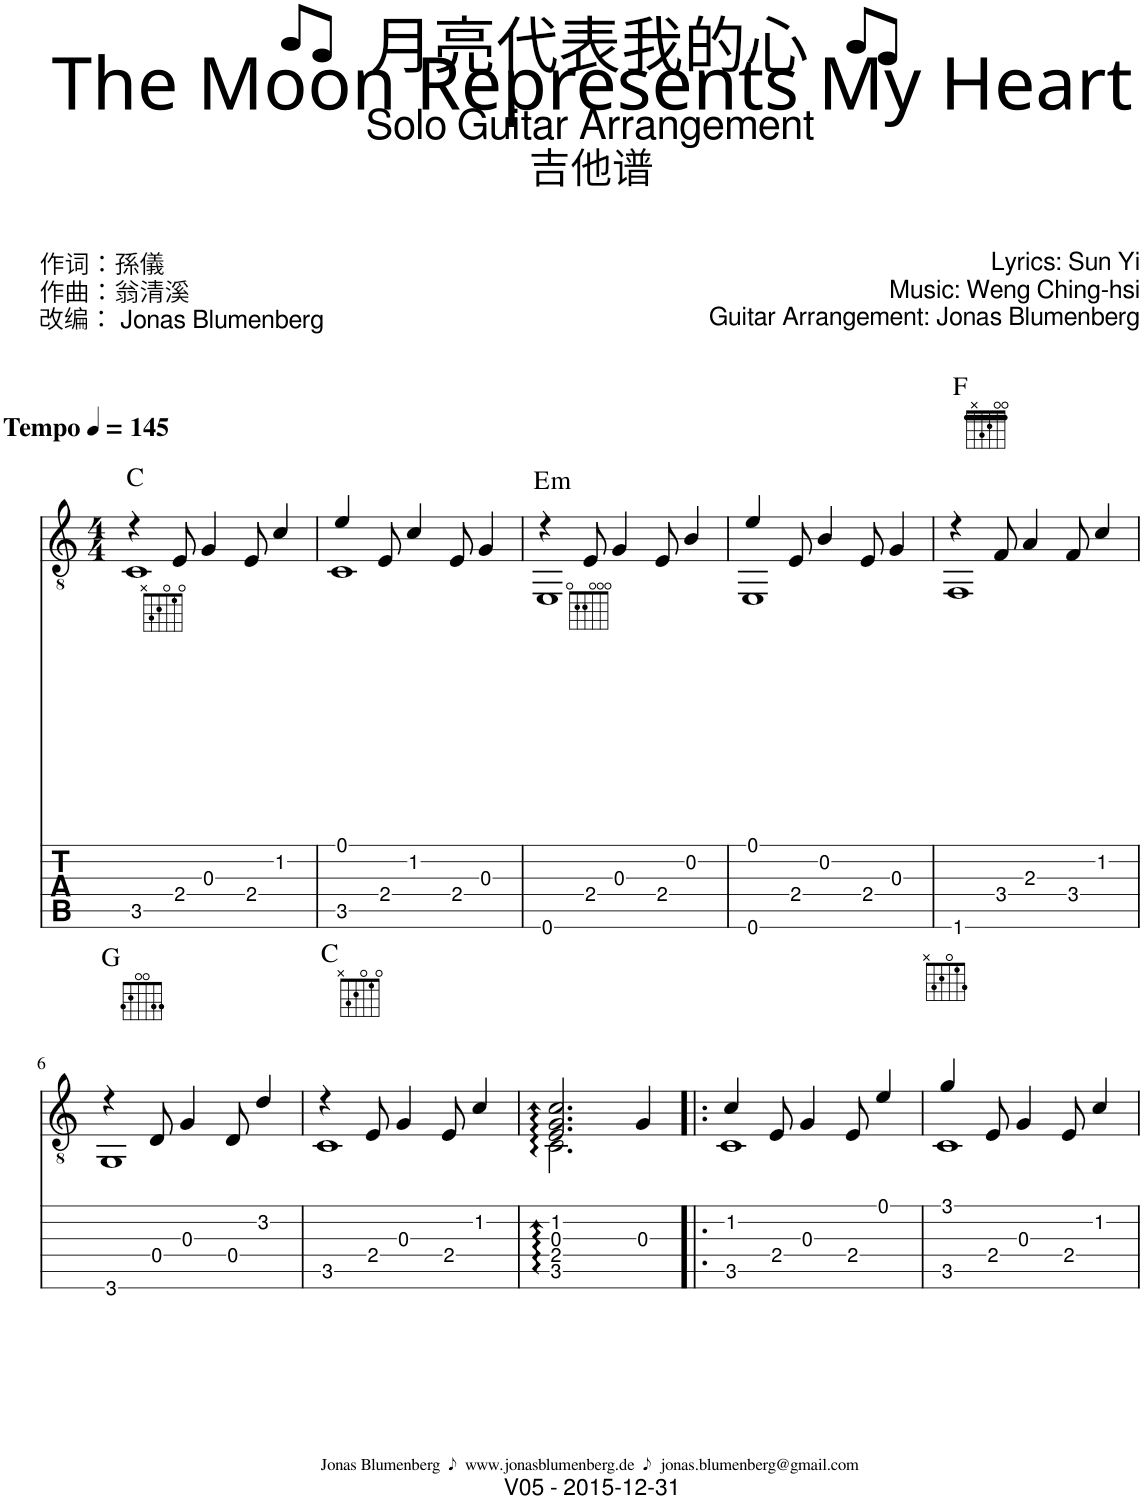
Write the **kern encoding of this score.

**kern	**kern	**harte
*part1	*part1	*part1
*staff2	*staff1	*
*I"Akustische Gitarre	*	*
*I'Git.	*	*
*stria6	*	*
*	*clefGv2	*
*k[]	*k[]	*
*M4/4	*M4/4	*
*MM145	*MM145	*
=1	=1	=1
*^	*^	*
!	!	!LO:TX:a:B:t=Tempo	!	!
4r	1C	4r	1C	C:maj
8E	.	8E/	.	.
4G	.	4G/	.	.
8E	.	8E/	.	.
4c	.	4c/	.	.
=2	=2	=2	=2	=2
4e	1C	4e/	1C	.
8E	.	8E/	.	.
4c	.	4c/	.	.
8E	.	8E/	.	.
4G	.	4G/	.	.
=3	=3	=3	=3	=3
!	!	!	!	!LO:H:kt=m
4r	1EE	4r	1EE	E:min
8E	.	8E/	.	.
4G	.	4G/	.	.
8E	.	8E/	.	.
4B	.	4B/	.	.
=4	=4	=4	=4	=4
4e	1EE	4e/	1EE	.
8E	.	8E/	.	.
4B	.	4B/	.	.
8E	.	8E/	.	.
4G	.	4G/	.	.
=5	=5	=5	=5	=5
4r	1FF	4r	1FF	F:maj
8F	.	8F/	.	.
4A	.	4A/	.	.
8F	.	8F/	.	.
4c	.	4c/	.	.
!!LO:LB:g=z	!!
=6	=6	=6	=6	=6
4r	1GG	4r	1GG	G:maj
8D	.	8D/	.	.
4G	.	4G/	.	.
8D	.	8D/	.	.
4d	.	4d/	.	.
=7	=7	=7	=7	=7
4r	1C	4r	1C	C:maj
8E	.	8E/	.	.
4G	.	4G/	.	.
8E	.	8E/	.	.
4c	.	4c/	.	.
=8	=8	=8	=8	=8
2.E 2.G 2.c	2.C	2.E/ 2.G/ 2.c/	2.C\	.
4G	4ryy	4G/	4ryy	.
=9!|:	=9!|:	=9!|:	=9!|:	=9!|:
4c	1C	4c/	1C	.
8E	.	8E/	.	.
4G	.	4G/	.	.
8E	.	8E/	.	.
4e	.	4e/	.	.
=10	=10	=10	=10	=10
4g	1C	4g/	1C	.
8E	.	8E/	.	.
4G	.	4G/	.	.
8E	.	8E/	.	.
4c	.	4c/	.	.
*v	*v	*	*	*
*	*v	*v	*
=	=	=
*-	*-	*-
